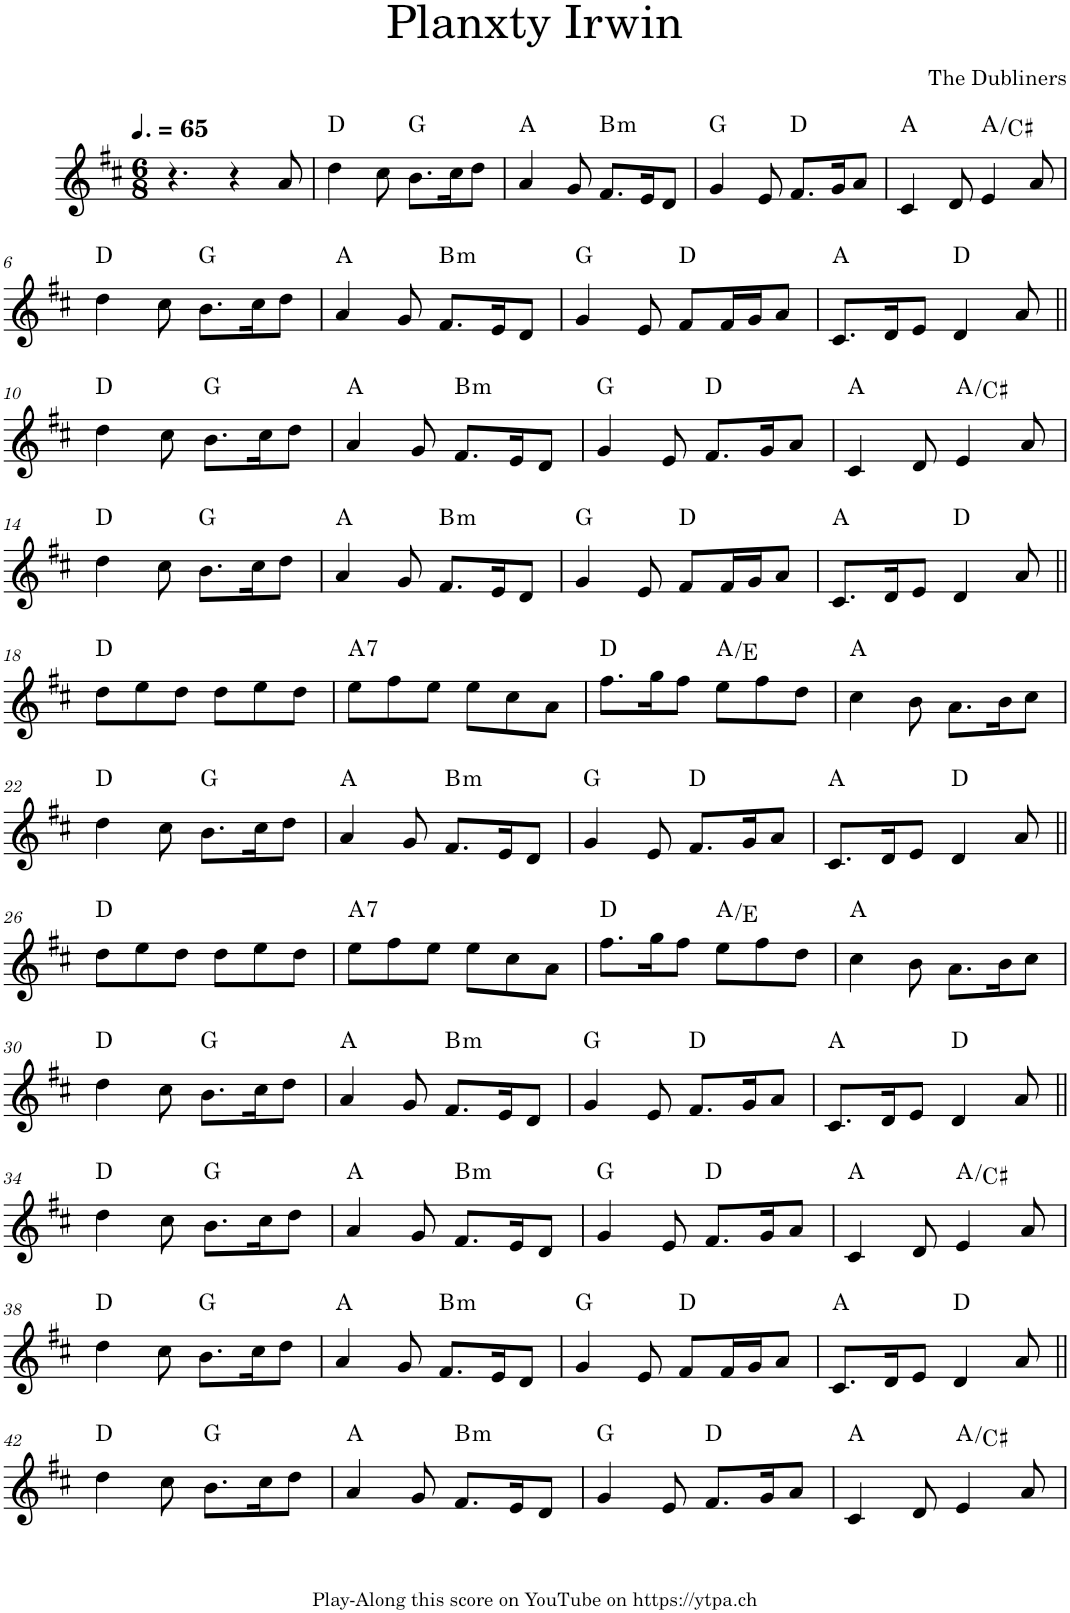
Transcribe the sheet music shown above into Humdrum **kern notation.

**kern	**harte
*part1	*part1
*staff1	*
*I"Piano	*
*I'Pno.	*
*clefG2	*
*k[f#c#]	*
*M6/8	*
*MM98	*
=1	=1
4.r	.
4r	.
8a/	.
=2	=2
4dd\	D:maj
8cc#\	.
8.b\L	G:maj
16cc#\K	.
8dd\J	.
=3	=3
4a/	A:maj
8g/	.
!	!LO:H:kt=m
8.f#/L	B:min
16e/K	.
8d/J	.
=4	=4
4g/	G:maj
8e/	.
8.f#/L	D:maj
16g/K	.
8a/J	.
=5	=5
4c#/	A:maj
8d/	.
4e/	A:maj/3
8a/	.
!!LO:LB:g=z
=6	=6
4dd\	D:maj
8cc#\	.
8.b\L	G:maj
16cc#\K	.
8dd\J	.
=7	=7
4a/	A:maj
8g/	.
!	!LO:H:kt=m
8.f#/L	B:min
16e/K	.
8d/J	.
=8	=8
4g/	G:maj
8e/	.
8f#/L	D:maj
16f#/L	.
16g/J	.
8a/J	.
=9	=9
8.c#/L	A:maj
16d/K	.
8e/J	.
4d/	D:maj
8a/	.
!!LO:LB:g=z
=10||	=10||
4dd\	D:maj
8cc#\	.
8.b\L	G:maj
16cc#\K	.
8dd\J	.
=11	=11
4a/	A:maj
8g/	.
!	!LO:H:kt=m
8.f#/L	B:min
16e/K	.
8d/J	.
=12	=12
4g/	G:maj
8e/	.
8.f#/L	D:maj
16g/K	.
8a/J	.
=13	=13
4c#/	A:maj
8d/	.
4e/	A:maj/3
8a/	.
!!LO:LB:g=z
=14	=14
4dd\	D:maj
8cc#\	.
8.b\L	G:maj
16cc#\K	.
8dd\J	.
=15	=15
4a/	A:maj
8g/	.
!	!LO:H:kt=m
8.f#/L	B:min
16e/K	.
8d/J	.
=16	=16
4g/	G:maj
8e/	.
8f#/L	D:maj
16f#/L	.
16g/J	.
8a/J	.
=17	=17
8.c#/L	A:maj
16d/K	.
8e/J	.
4d/	D:maj
8a/	.
!!LO:LB:g=z
=18||	=18||
8dd\L	D:maj
8ee\	.
8dd\J	.
8dd\L	.
8ee\	.
8dd\J	.
=19	=19
!	!LO:H:kt=7
8ee\L	A:7
8ff#\	.
8ee\J	.
8ee\L	.
8cc#\	.
8a\J	.
=20	=20
8.ff#\L	D:maj
16gg\K	.
8ff#\J	.
8ee\L	A:maj/5
8ff#\	.
8dd\J	.
=21	=21
4cc#\	A:maj
8b\	.
8.a\L	.
16b\K	.
8cc#\J	.
!!LO:LB:g=z
=22	=22
4dd\	D:maj
8cc#\	.
8.b\L	G:maj
16cc#\K	.
8dd\J	.
=23	=23
4a/	A:maj
8g/	.
!	!LO:H:kt=m
8.f#/L	B:min
16e/K	.
8d/J	.
=24	=24
4g/	G:maj
8e/	.
8.f#/L	D:maj
16g/K	.
8a/J	.
=25	=25
8.c#/L	A:maj
16d/K	.
8e/J	.
4d/	D:maj
8a/	.
!!LO:LB:g=z
=26||	=26||
8dd\L	D:maj
8ee\	.
8dd\J	.
8dd\L	.
8ee\	.
8dd\J	.
=27	=27
!	!LO:H:kt=7
8ee\L	A:7
8ff#\	.
8ee\J	.
8ee\L	.
8cc#\	.
8a\J	.
=28	=28
8.ff#\L	D:maj
16gg\K	.
8ff#\J	.
8ee\L	A:maj/5
8ff#\	.
8dd\J	.
=29	=29
4cc#\	A:maj
8b\	.
8.a\L	.
16b\K	.
8cc#\J	.
!!LO:LB:g=z
=30	=30
4dd\	D:maj
8cc#\	.
8.b\L	G:maj
16cc#\K	.
8dd\J	.
=31	=31
4a/	A:maj
8g/	.
!	!LO:H:kt=m
8.f#/L	B:min
16e/K	.
8d/J	.
=32	=32
4g/	G:maj
8e/	.
8.f#/L	D:maj
16g/K	.
8a/J	.
=33	=33
8.c#/L	A:maj
16d/K	.
8e/J	.
4d/	D:maj
8a/	.
!!LO:LB:g=z
=34||	=34||
4dd\	D:maj
8cc#\	.
8.b\L	G:maj
16cc#\K	.
8dd\J	.
=35	=35
4a/	A:maj
8g/	.
!	!LO:H:kt=m
8.f#/L	B:min
16e/K	.
8d/J	.
=36	=36
4g/	G:maj
8e/	.
8.f#/L	D:maj
16g/K	.
8a/J	.
=37	=37
4c#/	A:maj
8d/	.
4e/	A:maj/3
8a/	.
!!LO:LB:g=z
=38	=38
4dd\	D:maj
8cc#\	.
8.b\L	G:maj
16cc#\K	.
8dd\J	.
=39	=39
4a/	A:maj
8g/	.
!	!LO:H:kt=m
8.f#/L	B:min
16e/K	.
8d/J	.
=40	=40
4g/	G:maj
8e/	.
8f#/L	D:maj
16f#/L	.
16g/J	.
8a/J	.
=41	=41
8.c#/L	A:maj
16d/K	.
8e/J	.
4d/	D:maj
8a/	.
!!LO:LB:g=z
=42||	=42||
4dd\	D:maj
8cc#\	.
8.b\L	G:maj
16cc#\K	.
8dd\J	.
=43	=43
4a/	A:maj
8g/	.
!	!LO:H:kt=m
8.f#/L	B:min
16e/K	.
8d/J	.
=44	=44
4g/	G:maj
8e/	.
8.f#/L	D:maj
16g/K	.
8a/J	.
=45	=45
4c#/	A:maj
8d/	.
4e/	A:maj/3
8a/	.
=	=
*-	*-
